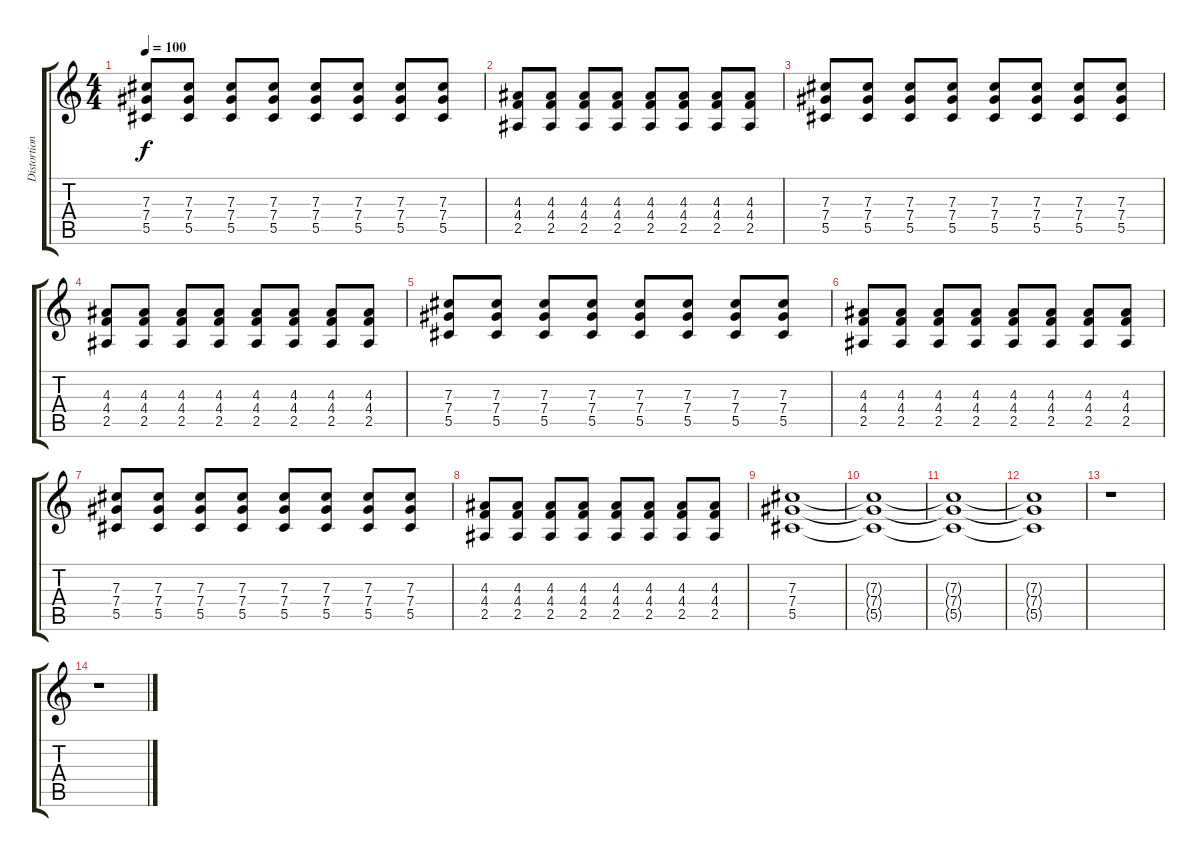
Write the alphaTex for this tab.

\track ("Distortion Guitar 2" "Distortion") {instrument distortionguitar}
\staff {score tabs}
\tuning (Eb4 Bb3 Gb3 Db3 Ab2 Eb2) {hide}
\ts (4 4)
\tempo 100
\clef g2
\ks c
(7.3 7.4 5.5).8{dy f} (7.3 7.4 5.5).8 (7.3 7.4 5.5).8 (7.3 7.4 5.5).8 (7.3 7.4 5.5).8 (7.3 7.4 5.5).8 (7.3 7.4 5.5).8 (7.3 7.4 5.5).8 |
(4.3 4.4 2.5).8 (4.3 4.4 2.5).8 (4.3 4.4 2.5).8 (4.3 4.4 2.5).8 (4.3 4.4 2.5).8 (4.3 4.4 2.5).8 (4.3 4.4 2.5).8 (4.3 4.4 2.5).8 |
(7.3 7.4 5.5).8 (7.3 7.4 5.5).8 (7.3 7.4 5.5).8 (7.3 7.4 5.5).8 (7.3 7.4 5.5).8 (7.3 7.4 5.5).8 (7.3 7.4 5.5).8 (7.3 7.4 5.5).8 |
(4.3 4.4 2.5).8 (4.3 4.4 2.5).8 (4.3 4.4 2.5).8 (4.3 4.4 2.5).8 (4.3 4.4 2.5).8 (4.3 4.4 2.5).8 (4.3 4.4 2.5).8 (4.3 4.4 2.5).8 |
(7.3 7.4 5.5).8 (7.3 7.4 5.5).8 (7.3 7.4 5.5).8 (7.3 7.4 5.5).8 (7.3 7.4 5.5).8 (7.3 7.4 5.5).8 (7.3 7.4 5.5).8 (7.3 7.4 5.5).8 |
(4.3 4.4 2.5).8 (4.3 4.4 2.5).8 (4.3 4.4 2.5).8 (4.3 4.4 2.5).8 (4.3 4.4 2.5).8 (4.3 4.4 2.5).8 (4.3 4.4 2.5).8 (4.3 4.4 2.5).8 |
(7.3 7.4 5.5).8 (7.3 7.4 5.5).8 (7.3 7.4 5.5).8 (7.3 7.4 5.5).8 (7.3 7.4 5.5).8 (7.3 7.4 5.5).8 (7.3 7.4 5.5).8 (7.3 7.4 5.5).8 |
(4.3 4.4 2.5).8 (4.3 4.4 2.5).8 (4.3 4.4 2.5).8 (4.3 4.4 2.5).8 (4.3 4.4 2.5).8 (4.3 4.4 2.5).8 (4.3 4.4 2.5).8 (4.3 4.4 2.5).8 |
(7.3 7.4 5.5).1 |
(7.3{t} 7.4{t} 5.5{t}).1 |
(7.3{t} 7.4{t} 5.5{t}).1 |
(7.3{t} 7.4{t} 5.5{t}).1 |
r.1 |
r.1
